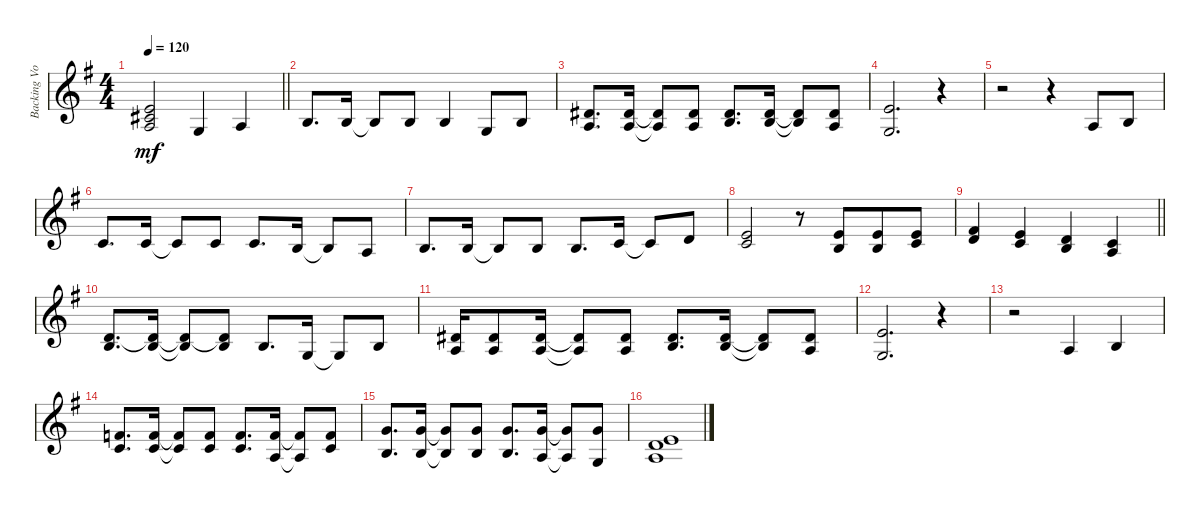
\track ("Backing Vocals" "Backing Vo") {instrument lead1square}
\staff {score}
\tuning (E4 B3 G3 D3 A2 E2) {hide}
\ts (4 4)
\tempo 120
\clef g2
\barLineRight lightlight
\ks eminor
(9.3 11.4 12.5).2{dy mf} 10.5.4 7.4.4 |
\section ("" "")
9.4.8{d} 9.4.16 9.4{t}.8 9.4.8 9.4.4 10.5.8 9.4.8 |
(8.3 7.4).8{d} (8.3 7.4).16 (8.3{t} 7.4{t}).8 (8.3 7.4).8 (8.3 9.4).8{d} (8.3 9.4).16 (8.3{t} 9.4{t}).8 (8.3 7.4).8 |
(9.3 10.5).2{d} r.4 |
r.2 r.4 7.4.8 9.4.8 |
10.4.8{d} 10.4.16 10.4{t}.8 10.4.8 10.4.8{d} 9.4.16 9.4{t}.8 7.4.8 |
9.4.8{d} 9.4.16 9.4{t}.8 9.4.8 9.4.8{d} 10.4.16 10.4{t}.8 12.4.8 |
(9.3 10.4).2 r.8 (9.3 9.4).8{beam merge} (9.3 9.4).8 (9.3 10.4).8 |
\barLineRight lightlight
(7.2 7.3).4 (9.3 10.4).4 (7.3 9.4).4 (5.3 7.4).4 |
(7.3 9.4).8{d} (7.3{t} 9.4).16 (7.3{t} 9.4{t}).8 (7.3{t} 9.4).8 9.4.8{d} 10.5.16 10.5{t}.8 9.4.8 |
(8.3 7.4).16 (8.3 7.4).8 (8.3 7.4).16 (8.3{t} 7.4{t}).8 (8.3 7.4).8 (8.3 9.4).8{d} (8.3 9.4).16 (8.3{t} 9.4{t}).8 (8.3 7.4).8 |
(9.3 10.5).2{d} r.4 |
r.2 7.4.4 9.4.4 |
(10.3 10.4).8{d} (10.3 10.4).16 (10.3{t} 10.4{t}).8 (10.3 10.4).8 (10.3 10.4).8{d} (10.3 7.4).16 (10.3{t} 7.4{t}).8 (10.3 10.4).8 |
(12.3 9.4).8{d} (12.3 9.4).16 (12.3{t} 9.4{t}).8 (12.3 9.4).8 (12.3 9.4).8{d} (12.3 7.4).16 (12.3{t} 7.4{t}).8 (12.3 10.5).8 |
(9.3 12.4 12.5).1
